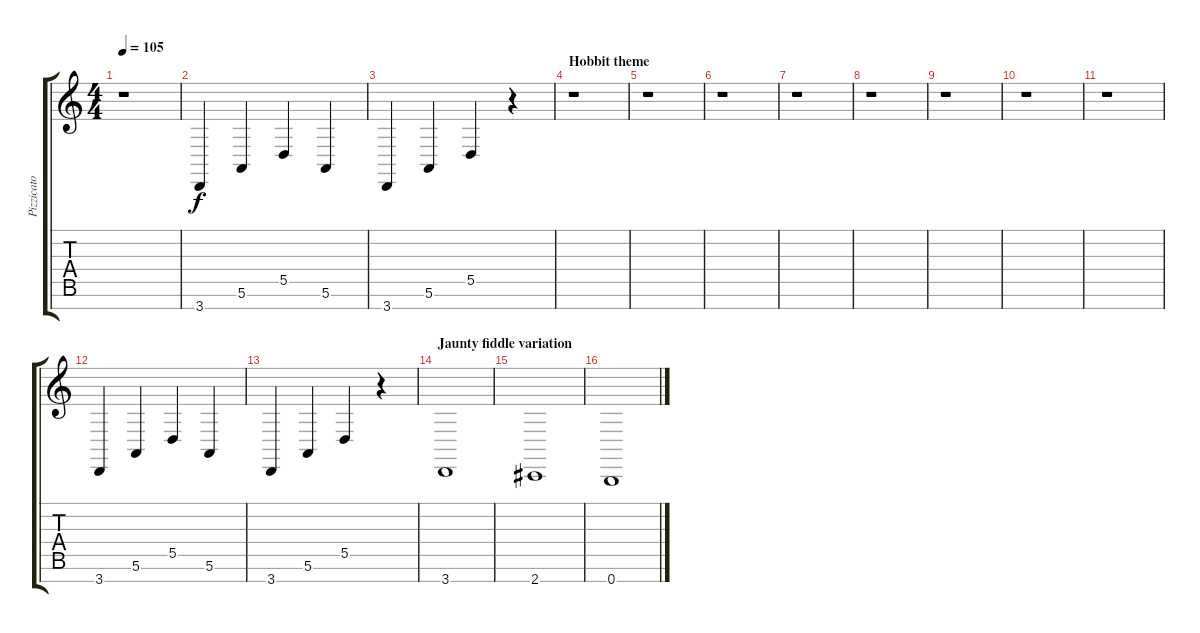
\track ("Pizzicato strings" "Pizzicato ") {instrument pizzicatostrings}
\staff {score tabs}
\tuning (E4 B3 G3 D3 A2 E2 B1) {hide}
\ts (4 4)
\tempo 105
\clef g2
\ks c
r.1{dy f instrument pizzicatostrings} |
3.7.4 5.6.4 5.5.4 5.6.4 |
3.7.4 5.6.4 5.5.4 r.4 |
\section ("" "Hobbit theme")
r.1 |
r.1 |
r.1 |
r.1 |
r.1 |
r.1 |
r.1 |
r.1 |
3.7.4 5.6.4 5.5.4 5.6.4 |
3.7.4 5.6.4 5.5.4 r.4 |
\section ("" "Jaunty fiddle variation")
3.7.1 |
2.7.1 |
0.7.1
